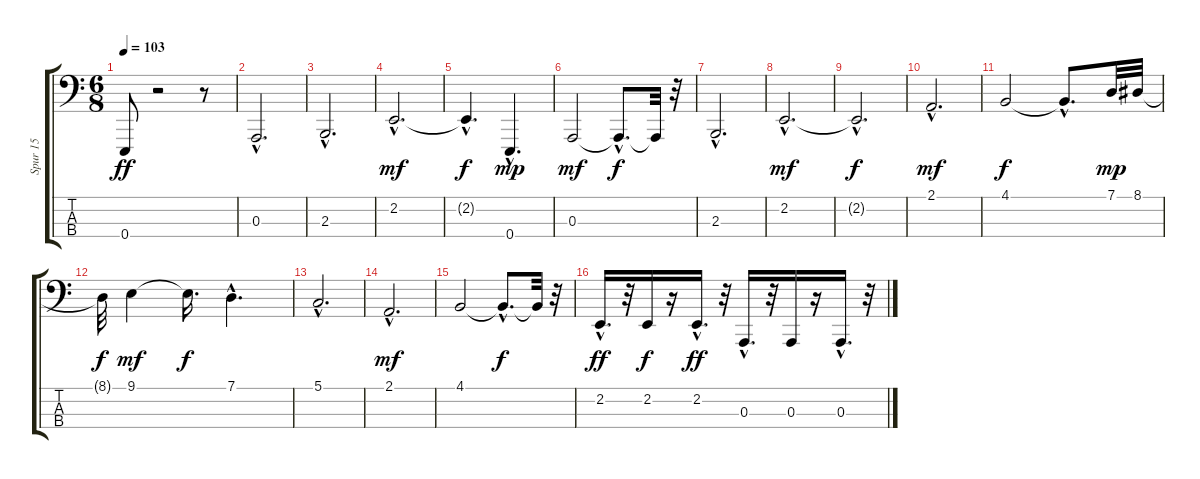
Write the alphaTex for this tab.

\track ("Spur 15" "Spur 15") {instrument acousticgrandpiano}
\staff {score tabs}
\tuning (G2 D2 A1 E1) {hide}
\ts (6 8)
\tempo 103
\clef f4
\ks c
0.4.8{dy ff} r.2 r.8 |
0.3{hac}.2{d} |
2.3{hac}.2{d} |
2.2{hac}.2{d dy mf} |
2.2{hac t}.4{d dy f} 0.4{hac}.4{d dy mp} |
0.3.2{dy mf} 0.3{hac t}.8{d dy f} 0.3{t}.32 r.32 |
2.3{hac}.2{d} |
2.2{hac}.2{d dy mf} |
2.2{hac t}.2{d dy f} |
2.1{hac}.2{d dy mf} |
4.1.2{dy f} 4.1{hac t}.8{d} 7.1.32{dy mp} 8.1.32 |
8.1{t}.32{dy f} 9.1.4{dy mf} 9.1{t}.16{d dy f} 7.1{hac}.4{d} |
5.1{hac}.2{d} |
2.1{hac}.2{d dy mf} |
4.1.2 4.1{hac t}.8{d dy f} 4.1{t}.32 r.32 |
2.2{hac}.16{d dy ff} r.32 2.2.16{dy f} r.16 2.2{hac}.16{d dy ff} r.32 0.3{hac}.16{d} r.32 0.3.16 r.16 0.3{hac}.16{d} r.32
